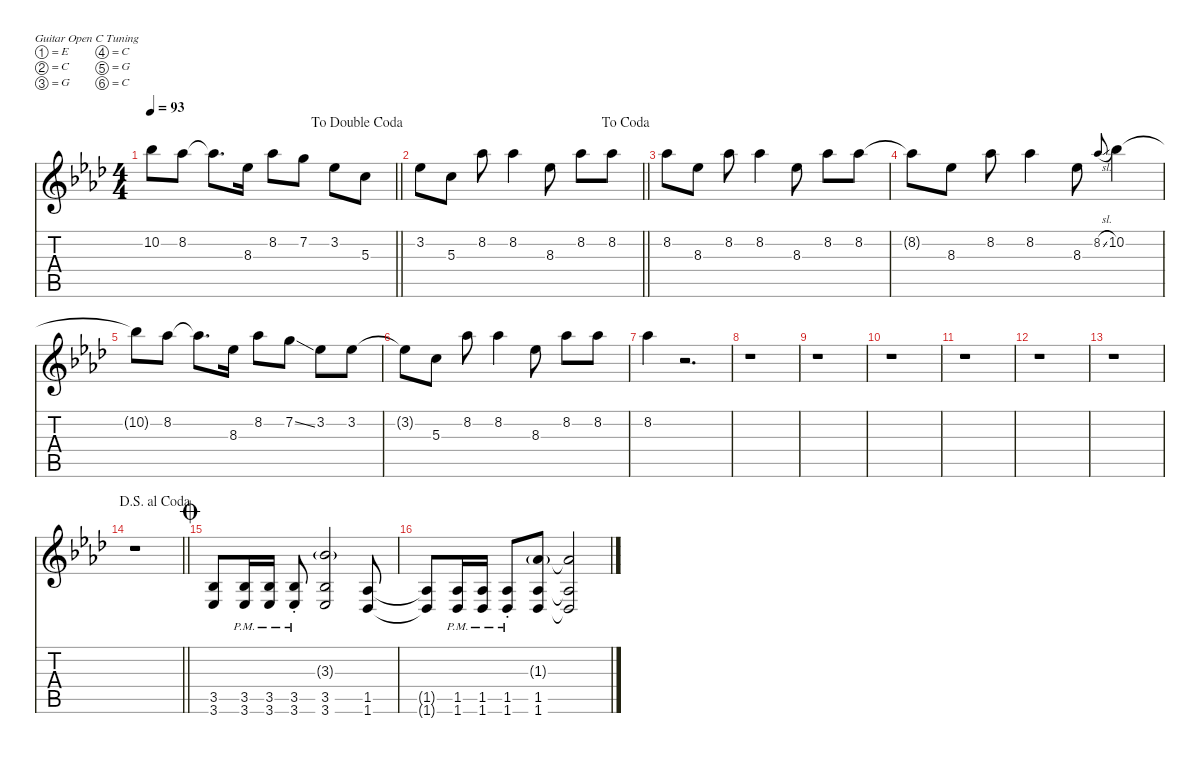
\defaultSystemsLayout 4
\hideDynamics
\bracketExtendMode nobrackets
\singleTrackTrackNamePolicy hidden
\multiTrackTrackNamePolicy hidden
\firstSystemTrackNameMode fullname
\firstSystemTrackNameOrientation horizontal
\otherSystemsTrackNameOrientation horizontal
\track ("Guitar 1" "dist.guit.") {mute instrument distortionguitar}
\staff {score tabs}
\tuning (E4 C4 G3 C3 G2 C2)
\ts (4 4)
\jump dadoublecoda
\tempo 93
\clef g2
\barLineRight lightlight
\ks ab
10.2{t acc b}.8{dy f beam Down} 8.2{acc b}.8{beam Down} 8.2{t acc b}.8{d beam Down} 8.3{acc b}.16{beam Down} 8.2{acc b}.8{beam Down} 7.2{acc forcenatural}.8{beam Down} 3.2{acc b}.8{beam Down} 5.3{acc forcenatural}.8{beam Down} |
\jump dacoda
\barLineRight lightlight
3.2{acc b}.8{beam Down} 5.3{acc forcenatural}.8{beam Down} 8.2{acc b}.8{beam Down} 8.2{acc b}.4{beam Down} 8.3{acc b}.8{beam Down} 8.2{acc b}.8{beam Down} 8.2{acc b}.8{beam Down} |
8.2{acc b}.8{beam Down} 8.3{acc b}.8{beam Down} 8.2{acc b}.8{beam Down} 8.2{acc b}.4{beam Down} 8.3{acc b}.8{beam Down} 8.2{acc b}.8{beam Down} 8.2{acc b}.8{beam Down} |
8.2{t acc b}.8{beam Down} 8.3{acc b}.8{beam Down} 8.2{acc b}.8{beam Down} 8.2{acc b}.4{beam Down} 8.3{acc b}.8{beam Down} 8.2{sl acc b}.8{gr onbeat dy mf beam Up} 10.2{acc b}.4{dy f beam Down} |
10.2{t acc b}.8{beam Down} 8.2{acc b}.8{beam Down} 8.2{t acc b}.8{d beam Down} 8.3{acc b}.16{beam Down} 8.2{acc b}.8{beam Down} 7.2{ss acc forcenatural}.8{beam Down} 3.2{acc b}.8{beam Down} 3.2{acc b}.8{beam Down} |
3.2{t acc b}.8{beam Down} 5.3{acc forcenatural}.8{beam Down} 8.2{acc b}.8{beam Down} 8.2{acc b}.4{beam Down} 8.3{acc b}.8{beam Down} 8.2{acc b}.8{beam Down} 8.2{acc b}.8{beam Down} |
8.2{acc b}.4{beam Down} r.2{d beam Down} |
r.1{beam Down} |
r.1{beam Down} |
r.1{beam Down} |
r.1{beam Down} |
r.1{beam Down} |
r.1{beam Down} |
\jump dalsegnoalcoda
\barLineRight lightlight
r.1{beam Down} |
\jump coda
(3.5{acc b} 3.6{acc b}).8{beam Up} (3.5{pm acc b} 3.6{pm acc b}).16{beam Up} (3.5{pm acc b} 3.6{pm acc b}).16{beam Up} (3.5{pm st acc b} 3.6{pm st acc b}).8{beam Up} (3.3{g acc b} 3.5{acc b} 3.6{acc b}).2{beam Up} (1.5{acc b} 1.6{acc b}).8{beam Up} |
(1.5{t acc b} 1.6{t acc b}).8{beam Up} (1.5{pm acc b} 1.6{pm acc b}).16{beam Up} (1.5{pm acc b} 1.6{pm acc b}).16{beam Up} (1.5{pm st acc b} 1.6{pm st acc b}).8{beam Up} (1.3{g acc b} 1.5{acc b} 1.6{acc b}).8{beam Up} (1.3{t acc b} 1.5{t acc b} 1.6{t acc b}).2{beam Up}
